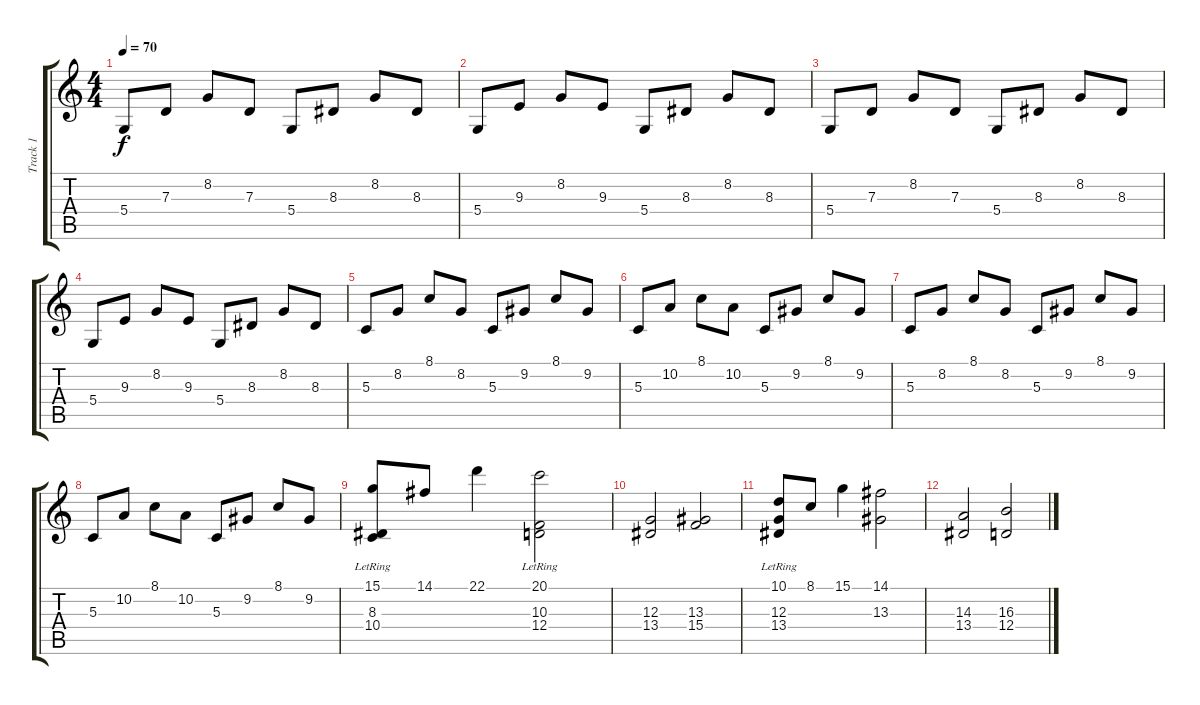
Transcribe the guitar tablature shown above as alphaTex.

\track ("Track 1" "Track 1") {instrument harpsichord}
\staff {score tabs}
\tuning (E4 B3 G3 D3 A2 E2) {hide}
\ts (4 4)
\tempo 70
\clef g2
\ks c
5.4.8{dy f} 7.3.8 8.2.8 7.3.8 5.4.8 8.3.8 8.2.8 8.3.8 |
5.4.8 9.3.8 8.2.8 9.3.8 5.4.8 8.3.8 8.2.8 8.3.8 |
5.4.8 7.3.8 8.2.8 7.3.8 5.4.8 8.3.8 8.2.8 8.3.8 |
5.4.8 9.3.8 8.2.8 9.3.8 5.4.8 8.3.8 8.2.8 8.3.8 |
5.3.8 8.2.8 8.1.8 8.2.8 5.3.8 9.2.8 8.1.8 9.2.8 |
5.3.8 10.2.8 8.1.8 10.2.8 5.3.8 9.2.8 8.1.8 9.2.8 |
5.3.8 8.2.8 8.1.8 8.2.8 5.3.8 9.2.8 8.1.8 9.2.8 |
5.3.8 10.2.8 8.1.8 10.2.8 5.3.8 9.2.8 8.1.8 9.2.8 |
(15.1 8.3{lr} 10.4{lr}).8 14.1.8 22.1.4 (20.1 10.3{lr} 12.4{lr}).2 |
(12.3 13.4).2 (13.3 15.4).2 |
(10.1 12.3{lr} 13.4{lr}).8 8.1.8 15.1.4 (14.1 13.3).2 |
(14.3 13.4).2 (16.3 12.4).2
